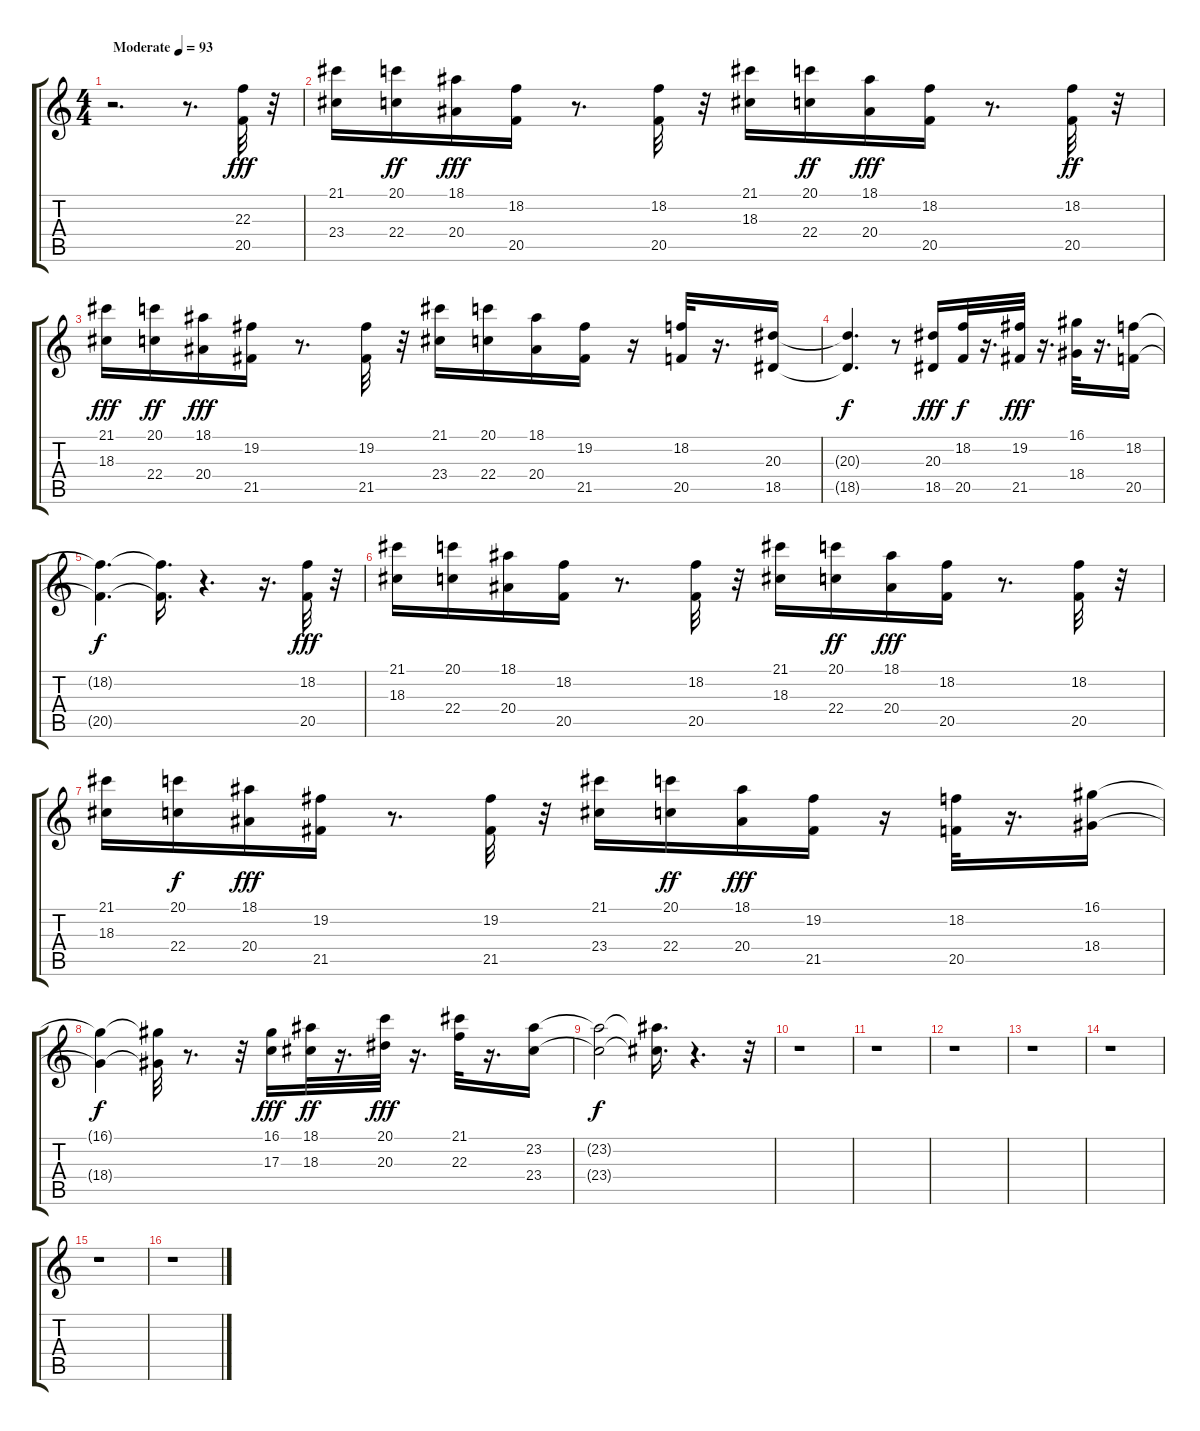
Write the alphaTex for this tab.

\track "" {instrument electricgrandpiano}
\staff {score tabs}
\tuning (E4 B3 G3 D3 A2 E2) {hide}
\ts (4 4)
\tempo (93 "Moderate")
\clef g2
\ks c
r.2{d dy fff instrument electricgrandpiano} r.8{d} (22.3 20.5).32 r.32 |
(21.1 23.4).16 (20.1 22.4).16{dy ff} (18.1 20.4).16{dy fff} (18.2 20.5).16 r.8{d} (18.2 20.5).32 r.32 (21.1 18.3).16 (20.1 22.4).16{dy ff} (18.1 20.4).16{dy fff} (18.2 20.5).16 r.8{d} (18.2 20.5).32{dy ff} r.32 |
(21.1 18.3).16{dy fff} (20.1 22.4).16{dy ff} (18.1 20.4).16{dy fff} (19.2 21.5).16 r.8{d} (19.2 21.5).32 r.32 (21.1 23.4).16 (20.1 22.4).16 (18.1 20.4).16 (19.2 21.5).16 r.16 (18.2 20.5).32 r.16{d} (20.3 18.5).16 |
(20.3{t} 18.5{t}).4{d dy f} r.8 (20.3 18.5).16{dy fff} (18.2 20.5).32{dy f} r.16{d} (19.2 21.5).32{dy fff} r.16{d} (16.1 18.4).32 r.16{d} (18.2 20.5).16 |
(18.2{t} 20.5{t}).4{d dy f} (18.2{t} 20.5{t}).16{d} r.4{d} r.16{d} (18.2 20.5).32{dy fff} r.32 |
(21.1 18.3).16 (20.1 22.4).16 (18.1 20.4).16 (18.2 20.5).16 r.8{d} (18.2 20.5).32 r.32 (21.1 18.3).16 (20.1 22.4).16{dy ff} (18.1 20.4).16{dy fff} (18.2 20.5).16 r.8{d} (18.2 20.5).32 r.32 |
(21.1 18.3).16 (20.1 22.4).16{dy f} (18.1 20.4).16{dy fff} (19.2 21.5).16 r.8{d} (19.2 21.5).32 r.32 (21.1 23.4).16 (20.1 22.4).16{dy ff} (18.1 20.4).16{dy fff} (19.2 21.5).16 r.16 (18.2 20.5).32 r.16{d} (16.1 18.4).16 |
(16.1{t} 18.4{t}).4{dy f} (16.1{t} 18.4{t}).32 r.8{d} r.32 (16.1 17.3).16{dy fff} (18.1 18.3).32{dy ff} r.16{d} (20.1 20.3).32{dy fff} r.16{d} (21.1 22.3).32 r.16{d} (23.2 23.4).16 |
(23.2{t} 23.4{t}).2{dy f} (23.2{t} 23.4{t}).16{d} r.4{d} r.32 |
r.1 |
r.1 |
r.1 |
r.1 |
r.1 |
r.1 |
r.1
